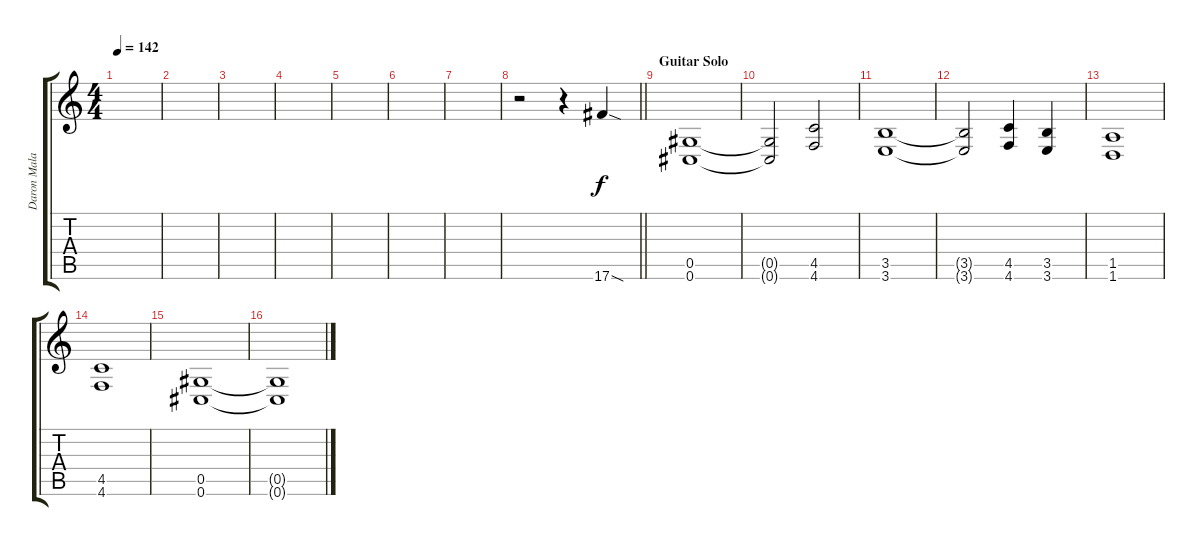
\track ("Daron Malakain" "Daron Mala") {instrument distortionguitar}
\staff {score tabs}
\tuning (Eb4 Bb3 Gb3 Db3 Ab2 Db2) {hide}
\ts (4 4)
\tempo 142
\clef g2
\ks c
|
|
|
|
|
|
|
\barLineRight lightlight
r.2 r.4 17.6{sod}.4 |
\section ("" "Guitar Solo")
(0.5 0.6).1 |
(0.5{t} 0.6{t}).2 (4.5 4.6).2 |
(3.5 3.6).1 |
(3.5{t} 3.6{t}).2 (4.5 4.6).4 (3.5 3.6).4 |
(1.5 1.6).1 |
(4.5 4.6).1 |
(0.5 0.6).1 |
(0.5{t} 0.6{t}).1
